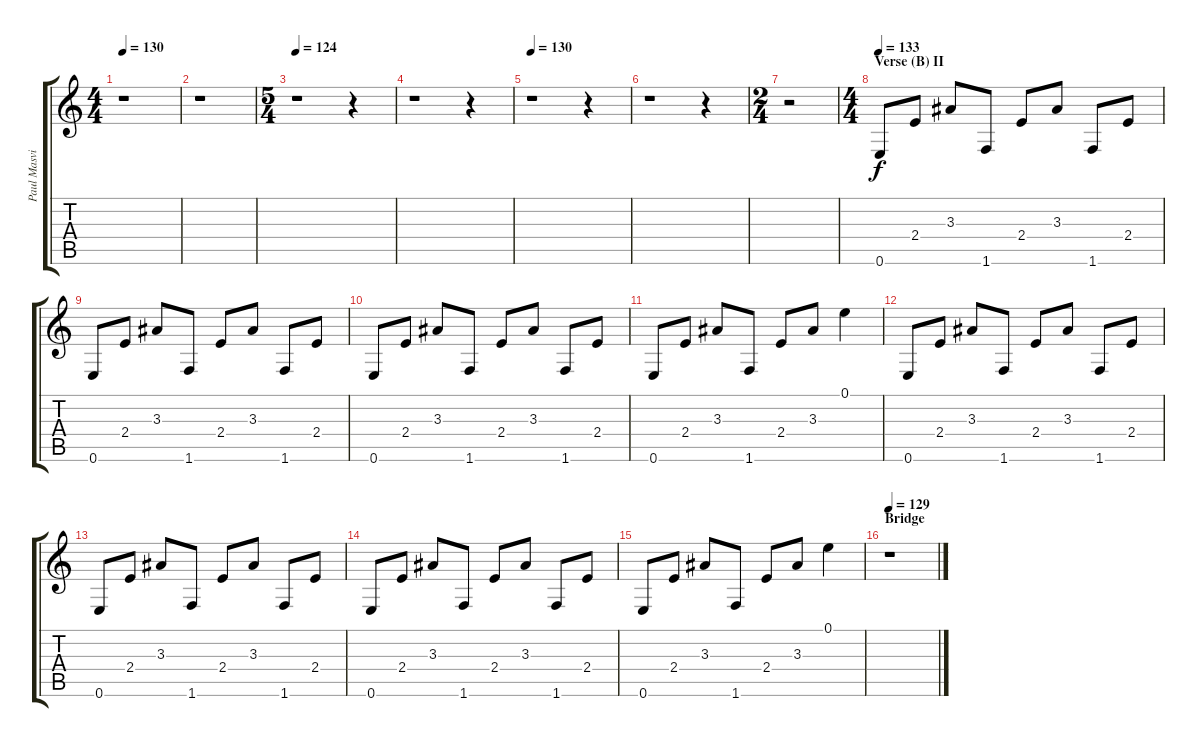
\track ("Paul Masvidal (clean tone)" "Paul Masvi") {instrument electricguitarclean}
\staff {score tabs}
\tuning (E4 B3 G3 D3 A2 E2) {hide}
\ts (4 4)
\tempo 130
\clef g2
\ks c
r.1{dy f} |
r.1 |
\ts (5 4)
\tempo 124
r.1 r.4 |
r.1 r.4 |
\tempo 130
r.1 r.4 |
r.1 r.4 |
\ts (2 4)
r.2 |
\ts (4 4)
\section ("" "Verse (B) II")
\tempo 133
0.6.8 2.4.8 3.3.8 1.6.8 2.4.8 3.3.8 1.6.8 2.4.8 |
0.6.8 2.4.8 3.3.8 1.6.8 2.4.8 3.3.8 1.6.8 2.4.8 |
0.6.8 2.4.8 3.3.8 1.6.8 2.4.8 3.3.8 1.6.8 2.4.8 |
0.6.8 2.4.8 3.3.8 1.6.8 2.4.8 3.3.8 0.1.4 |
0.6.8 2.4.8 3.3.8 1.6.8 2.4.8 3.3.8 1.6.8 2.4.8 |
0.6.8 2.4.8 3.3.8 1.6.8 2.4.8 3.3.8 1.6.8 2.4.8 |
0.6.8 2.4.8 3.3.8 1.6.8 2.4.8 3.3.8 1.6.8 2.4.8 |
0.6.8 2.4.8 3.3.8 1.6.8 2.4.8 3.3.8 0.1.4 |
\section ("" "Bridge")
\tempo 129
r.1
